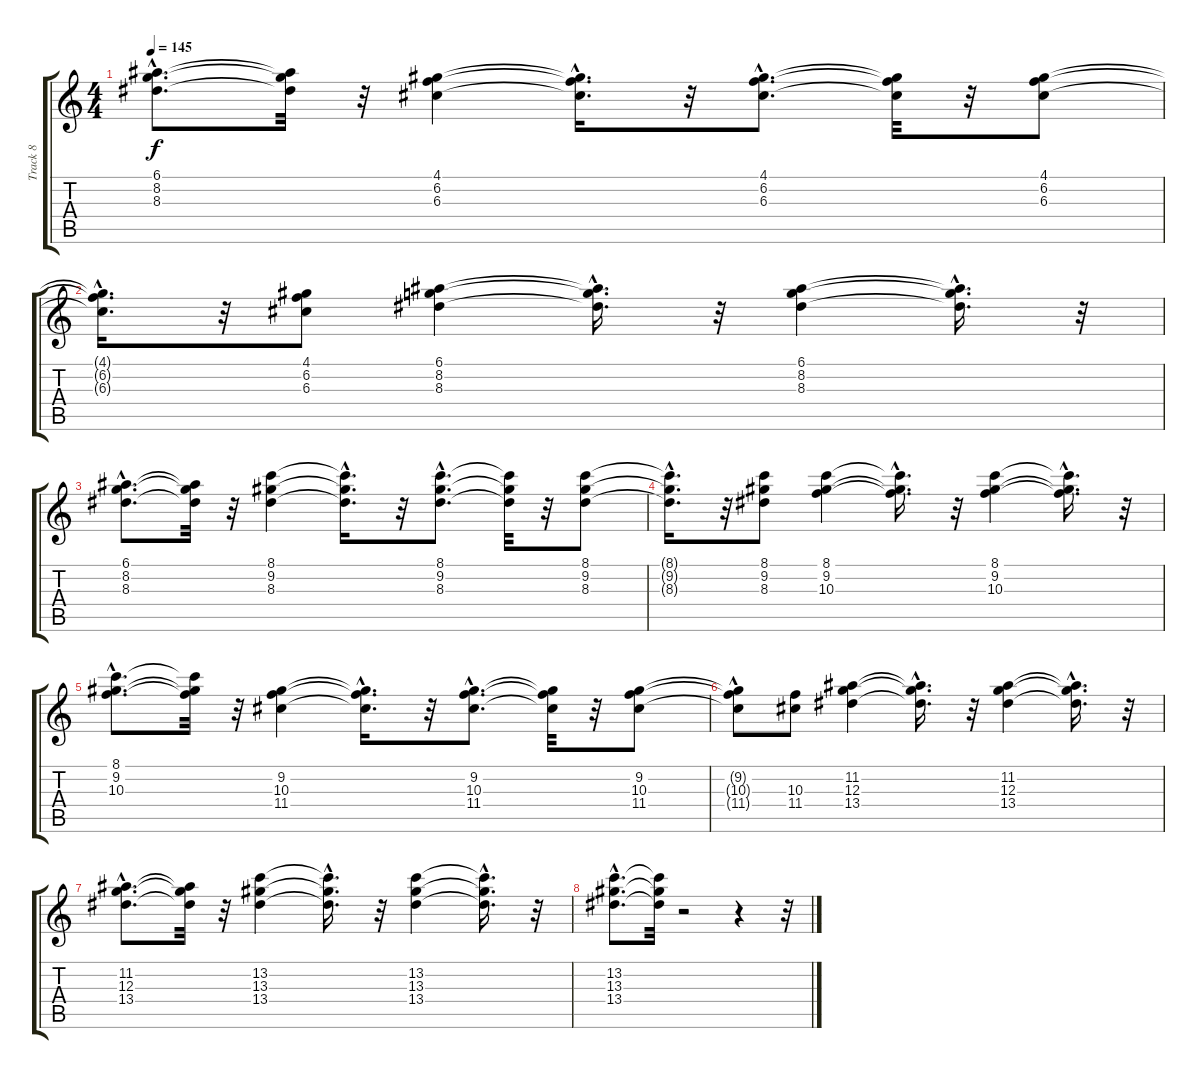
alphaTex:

\track ("Track 8" "Track 8") {instrument acousticguitarsteel}
\staff {score tabs}
\tuning (E4 B3 G3 D3 A2 E2) {hide}
\ts (4 4)
\tempo 145
\clef g2
\ks c
(6.1{hac} 8.2{hac} 8.3{hac}).8{d dy f} (6.1{t} 8.2{t} 8.3{t}).32 r.32 (4.1 6.2 6.3).4 (4.1{hac t} 6.2{hac t} 6.3{hac t}).16{d} r.32 (4.1{hac} 6.2{hac} 6.3{hac}).8{d} (4.1{t} 6.2{t} 6.3{t}).32 r.32 (4.1 6.2 6.3).8 |
(4.1{hac t} 6.2{hac t} 6.3{hac t}).16{d} r.32 (4.1 6.2 6.3).8 (6.1 8.2 8.3).4 (6.1{hac t} 8.2{hac t} 8.3{hac t}).16{d} r.32 (6.1 8.2 8.3).4 (6.1{hac t} 8.2{hac t} 8.3{hac t}).16{d} r.32 |
(6.1{hac} 8.2{hac} 8.3{hac}).8{d} (6.1{t} 8.2{t} 8.3{t}).32 r.32 (8.1 9.2 8.3).4 (8.1{hac t} 9.2{hac t} 8.3{hac t}).16{d} r.32 (8.1{hac} 9.2{hac} 8.3{hac}).8{d} (8.1{t} 9.2{t} 8.3{t}).32 r.32 (8.1 9.2 8.3).8 |
(8.1{hac t} 9.2{hac t} 8.3{hac t}).16{d} r.32 (8.1 9.2 8.3).8 (8.1 9.2 10.3).4 (8.1{hac t} 9.2{hac t} 10.3{hac t}).16{d} r.32 (8.1 9.2 10.3).4 (8.1{hac t} 9.2{hac t} 10.3{hac t}).16{d} r.32 |
(8.1{hac} 9.2{hac} 10.3{hac}).8{d} (8.1{t} 9.2{t} 10.3{t}).32 r.32 (9.2 10.3 11.4).4 (9.2{hac t} 10.3{hac t} 11.4{hac t}).16{d} r.32 (9.2{hac} 10.3{hac} 11.4{hac}).8{d} (9.2{t} 10.3{t} 11.4{t}).32 r.32 (9.2 10.3 11.4).8 |
(9.2{hac t} 10.3{hac t} 11.4{hac t}).8 (10.3 11.4).8 (11.2 12.3 13.4).4 (11.2{hac t} 12.3{hac t} 13.4{hac t}).16{d} r.32 (11.2 12.3 13.4).4 (11.2{hac t} 12.3{hac t} 13.4{hac t}).16{d} r.32 |
(11.2{hac} 12.3{hac} 13.4{hac}).8{d} (11.2{t} 12.3{t} 13.4{t}).32 r.32 (13.2 13.3 13.4).4 (13.2{hac t} 13.3{hac t} 13.4{hac t}).16{d} r.32 (13.2 13.3 13.4).4 (13.2{hac t} 13.3{hac t} 13.4{hac t}).16{d} r.32 |
(13.2{hac} 13.3{hac} 13.4{hac}).8{d} (13.2{t} 13.3{t} 13.4{t}).32 r.2 r.4 r.32
